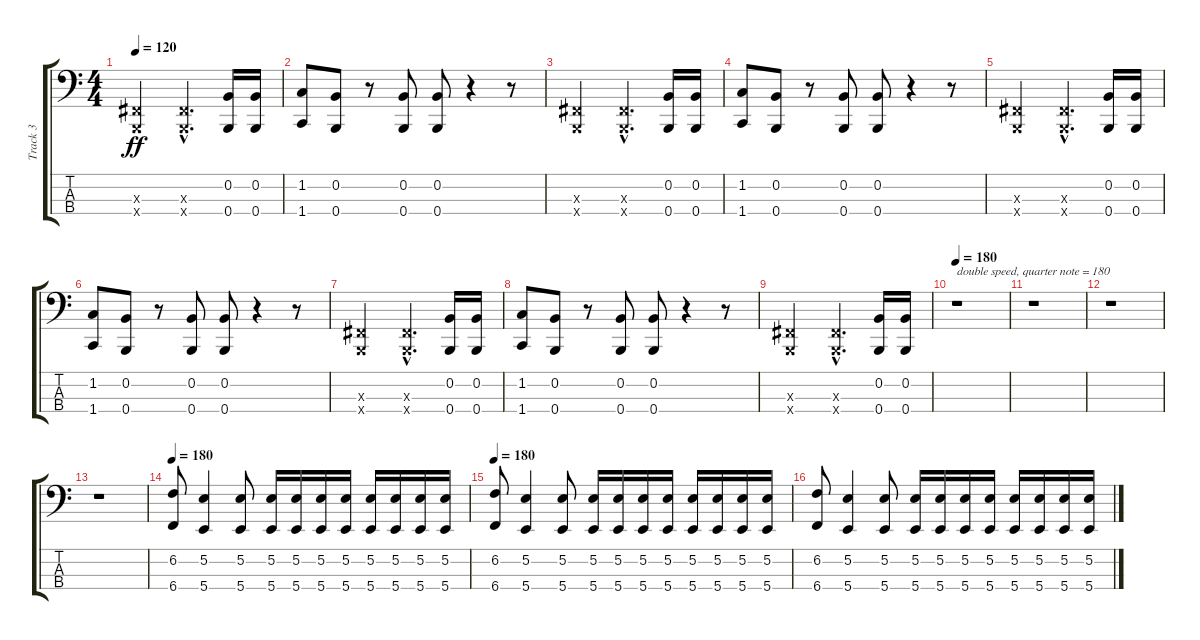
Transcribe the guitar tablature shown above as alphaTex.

\track ("Track 3" "Track 3") {instrument electricbasspick}
\staff {score tabs}
\tuning (E2 B1 Gb1 B0) {hide}
\ts (4 4)
\tempo 120
\clef f4
\ks c
(0.3{x} 0.4{x}).2{dy ff instrument electricbasspick} (0.3{hac x} 0.4{hac x}).4{d} (0.2 0.4).16 (0.2 0.4).16 |
(1.2 1.4).8 (0.2 0.4).8 r.8 (0.2 0.4).8 (0.2 0.4).8 r.4 r.8 |
(0.3{x} 0.4{x}).2 (0.3{hac x} 0.4{hac x}).4{d} (0.2 0.4).16 (0.2 0.4).16 |
(1.2 1.4).8 (0.2 0.4).8 r.8 (0.2 0.4).8 (0.2 0.4).8 r.4 r.8 |
(0.3{x} 0.4{x}).2 (0.3{hac x} 0.4{hac x}).4{d} (0.2 0.4).16 (0.2 0.4).16 |
(1.2 1.4).8 (0.2 0.4).8 r.8 (0.2 0.4).8 (0.2 0.4).8 r.4 r.8 |
(0.3{x} 0.4{x}).2 (0.3{hac x} 0.4{hac x}).4{d} (0.2 0.4).16 (0.2 0.4).16 |
(1.2 1.4).8 (0.2 0.4).8 r.8 (0.2 0.4).8 (0.2 0.4).8 r.4 r.8 |
(0.3{x} 0.4{x}).2 (0.3{hac x} 0.4{hac x}).4{d} (0.2 0.4).16 (0.2 0.4).16 |
\tempo 180
r.1{txt "double speed, quarter note = 180"} |
r.1 |
r.1 |
r.1 |
\tempo 180
(6.2 6.4).8 (5.2 5.4).4 (5.2 5.4).8 (5.2 5.4).16 (5.2 5.4).16 (5.2 5.4).16 (5.2 5.4).16 (5.2 5.4).16 (5.2 5.4).16 (5.2 5.4).16 (5.2 5.4).16 |
\tempo 180
(6.2 6.4).8 (5.2 5.4).4 (5.2 5.4).8 (5.2 5.4).16 (5.2 5.4).16 (5.2 5.4).16 (5.2 5.4).16 (5.2 5.4).16 (5.2 5.4).16 (5.2 5.4).16 (5.2 5.4).16 |
(6.2 6.4).8 (5.2 5.4).4 (5.2 5.4).8 (5.2 5.4).16 (5.2 5.4).16 (5.2 5.4).16 (5.2 5.4).16 (5.2 5.4).16 (5.2 5.4).16 (5.2 5.4).16 (5.2 5.4).16
